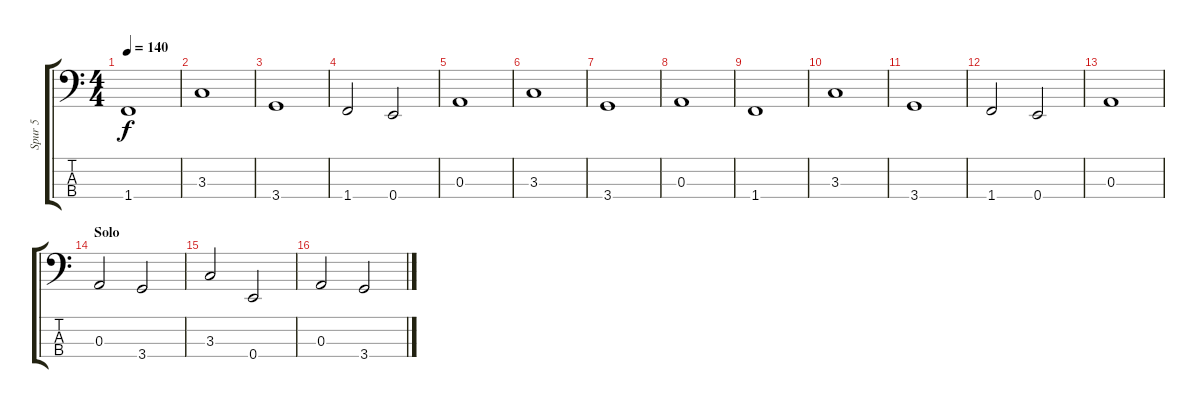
\track ("Spur 5" "Spur 5") {instrument electricbasspick}
\staff {score tabs}
\tuning (G2 D2 A1 E1) {hide}
\ts (4 4)
\tempo 140
\clef f4
\ks c
1.4.1{dy f} |
3.3.1 |
3.4.1 |
1.4.2 0.4.2 |
0.3.1 |
3.3.1 |
3.4.1 |
0.3.1 |
1.4.1 |
3.3.1 |
3.4.1 |
1.4.2 0.4.2 |
0.3.1 |
\section ("" "Solo")
0.3.2 3.4.2 |
3.3.2 0.4.2 |
0.3.2 3.4.2
